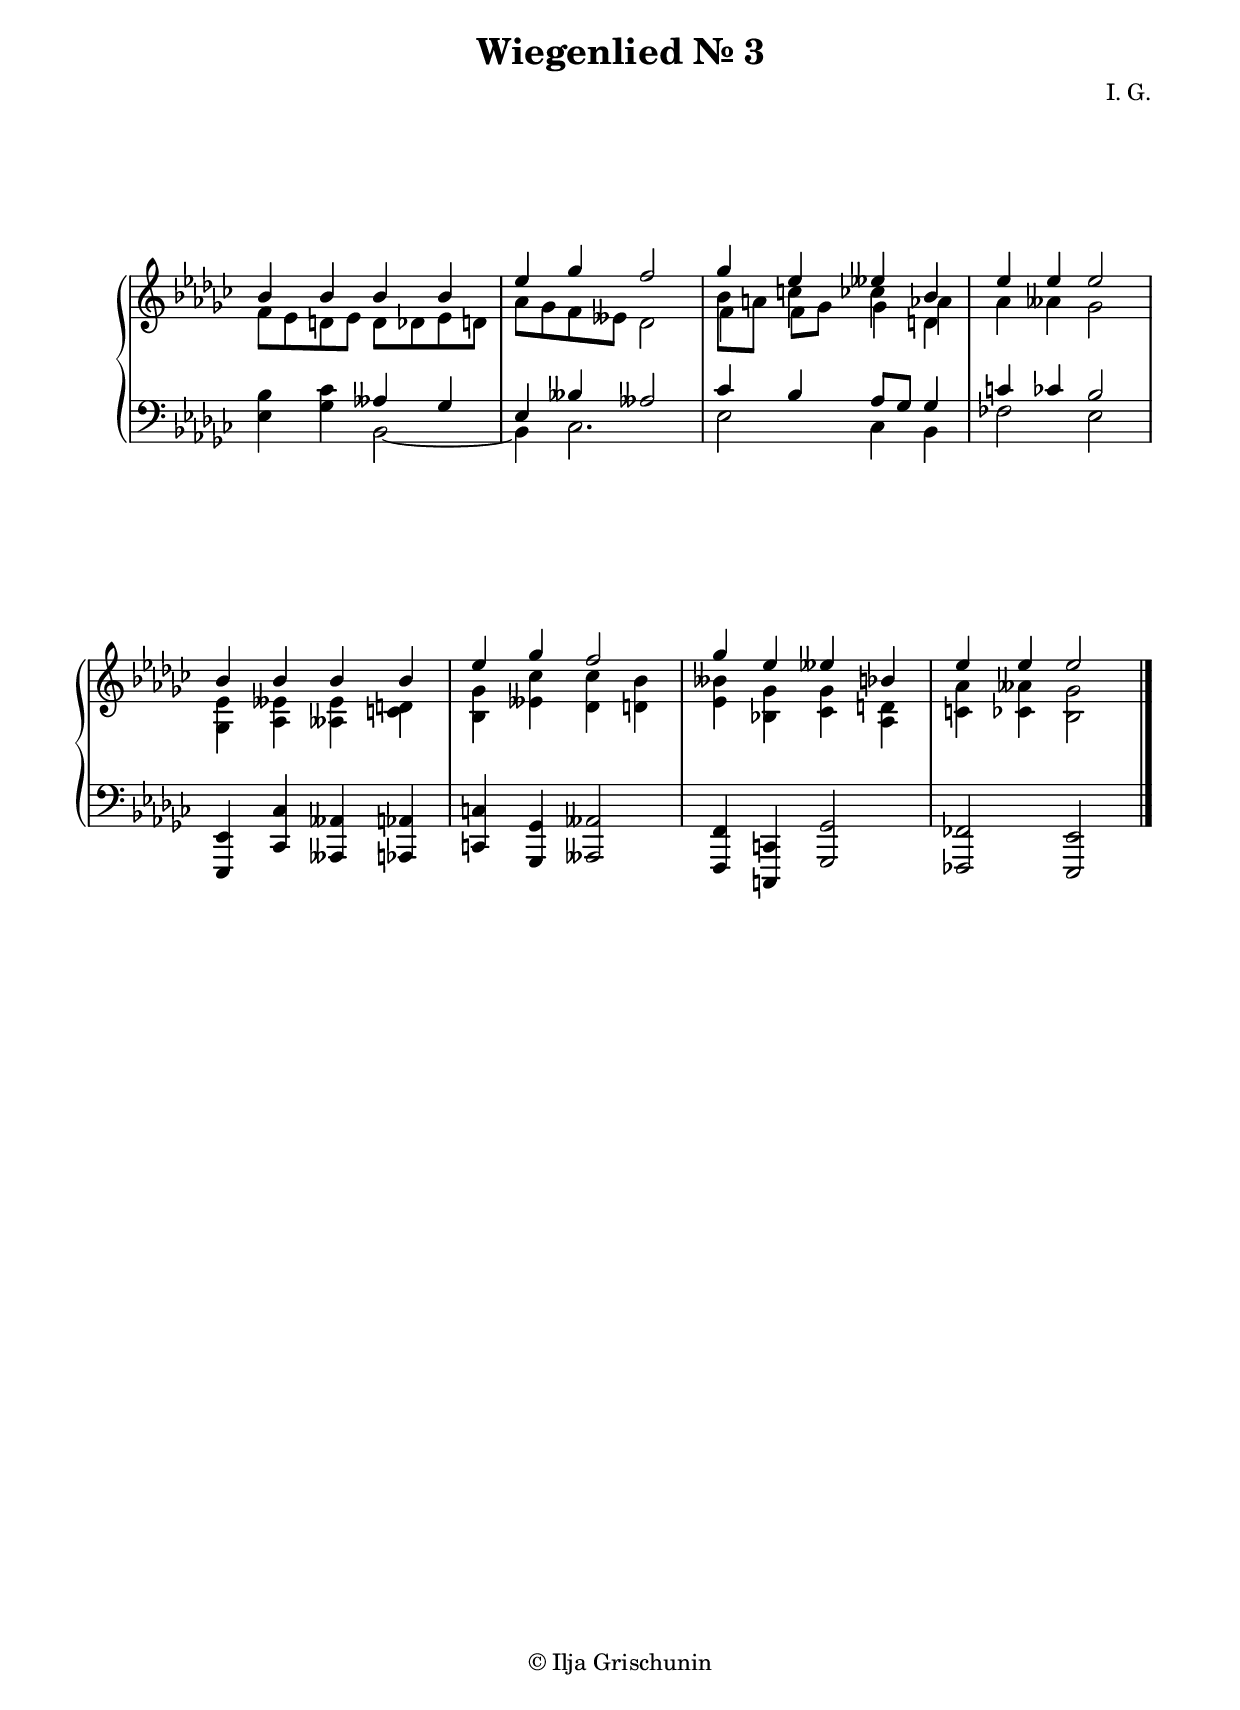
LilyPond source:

\version "2.19.15"

\language "deutsch"

\header {
  title = "Wiegenlied № 3"
  composer = "I. G."
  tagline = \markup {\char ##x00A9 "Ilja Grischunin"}
}

\paper {
  #(set-paper-size "a4")
  top-system-spacing.basic-distance = #20
  top-markup-spacing.basic-distance = #5
  markup-system-spacing.basic-distance = #25
  system-system-spacing.basic-distance = #25
  %score-system-spacing.basic-distance = #40
  %score-markup-spacing.basic-distance = #25
  last-bottom-spacing.basic-distance = #20
  left-margin = 15
  right-margin = 15
}

\layout {
  indent = 7
  \context {
    \Score
    \remove "Bar_number_engraver"
    %\override StaffGrouper.staff-staff-spacing.padding = #0
    \override StaffGrouper.staff-staff-spacing.basic-distance = #12
  }
}

\version "2.19.15"
\language "deutsch"
makeOctaves = #(define-music-function (parser location arg mus)
                 (integer? ly:music?)
                 #{<<  \withMusicProperty #'to-relative-callback
                       #(lambda (m p)
                          (let ((mu (ly:music-property m 'element)))
                            (ly:music-transpose mu (ly:make-pitch (- arg) 0 0))
                            (ly:make-music-relative! mu p)
                            (ly:music-transpose mu (ly:make-pitch arg 0 0)))
                          p)
                       \transpose c' $(ly:make-pitch arg 0 0) $mus
                       $mus
                   >>
                 #})
%%%%%%%%%%% RH %%%%%%%%%%%%
dritteRH = \relative {
  \clef treble
  \key es \minor
  \time 4/4
  \override Staff.TimeSignature #'stencil = ##f
  <<
    {
      \repeat unfold 2 {b'4 b b b es ges f2 ges4 es eses b es es es2}
    }
    \\
    {
      f,8 es d es d des es d as' ges f eses des2 b'8 a c4 ces as as ases ges2
      <ges, es'>4<as eses'><ases eses'><c d><b ges'><eses ces'><des ces'><d b'>
      <es heses'><b! ges'><ces ges'><as d><c as'><ces ases'><b ges'>2
    }
    \\
    {
      \voiceTwo
      \override NoteColumn.force-hshift = #0.2
      s1 s f'4 f8 ges ges4 
      \override NoteColumn.force-hshift = #-0.5
      d s1 s s s s
    }
  >>
  \bar "|."
}
%%%%%%%% DYNAMIC %%%%%%%%%%
dynamicDrei = {
  \override Hairpin.to-barline = ##f
}
%%%%%%%%%%% LH %%%%%%%%%%%%
dritteLH = \relative {
  \clef bass
  \key es \minor
  \time 4/4
  \override Staff.TimeSignature #'stencil = ##f
  <es b'>4<ges ces>
  <<
    {
      ases4 ges es heses' ases2 ces4 b as8 ges ges4 c ces b2
    }
    \\
    {
      b,~ b4 ces2. es2 ces4 b fes'2 es
    }
  >>
  \makeOctaves #-1 {
    es,4 ces' ases as c ges ases2 f4 c ges'2 fes es
  }
}


\score {
  \new PianoStaff
  \with {
    %\override StaffGrouper.staff-staff-spacing.basic-distance = #20
  }
  <<
    \new Staff = "RH" \dritteRH
    \new Staff = "LH" \dritteLH
  >>
}